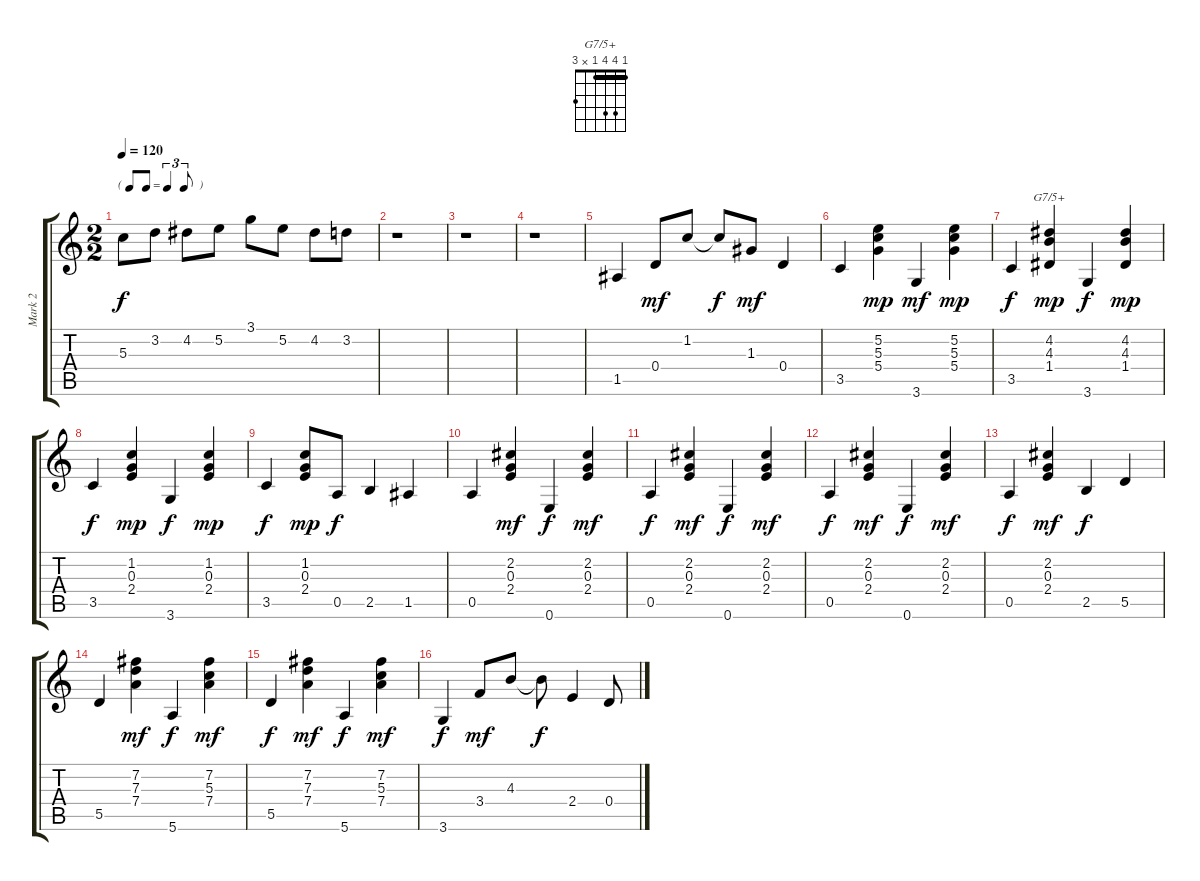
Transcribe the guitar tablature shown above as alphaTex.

\track ("Mark 2" "Mark 2") {instrument electricguitarclean}
\staff {score tabs}
\tuning (E4 B3 G3 D3 A2 E2) {hide}
\chord ("G7/5+" 1 4 4 1 x 3) {barre 1}
\ts (2 2)
\tf triplet8th
\tempo 120
\clef g2
\ks c
5.3.8{dy f} 3.2.8 4.2.8 5.2.8 3.1.8 5.2.8 4.2.8 3.2.8 |
r.1 |
r.1 |
r.1 |
1.5.4 0.4.8{dy mf} 1.2.8 1.2{t}.8{dy f} 1.3.8{dy mf} 0.4.4 |
3.5.4 (5.2 5.3 5.4).4{dy mp} 3.6.4{dy mf} (5.2 5.3 5.4).4{dy mp} |
3.5.4{dy f} (4.2 4.3 1.4).4{ch "G7/5+" dy mp} 3.6.4{dy f} (4.2 4.3 1.4).4{dy mp} |
3.5.4{dy f} (1.2 0.3 2.4).4{dy mp} 3.6.4{dy f} (1.2 0.3 2.4).4{dy mp} |
3.5.4{dy f} (1.2 0.3 2.4).8{dy mp} 0.5.8{dy f} 2.5.4 1.5.4 |
0.5.4 (2.2 0.3 2.4).4{dy mf} 0.6.4{dy f} (2.2 0.3 2.4).4{dy mf} |
0.5.4{dy f} (2.2 0.3 2.4).4{dy mf} 0.6.4{dy f} (2.2 0.3 2.4).4{dy mf} |
0.5.4{dy f} (2.2 0.3 2.4).4{dy mf} 0.6.4{dy f} (2.2 0.3 2.4).4{dy mf} |
0.5.4{dy f} (2.2 0.3 2.4).4{dy mf} 2.5.4{dy f} 5.5.4 |
5.5.4 (7.2 7.3 7.4).4{dy mf} 5.6.4{dy f} (7.2 5.3 7.4).4{dy mf} |
5.5.4{dy f} (7.2 7.3 7.4).4{dy mf} 5.6.4{dy f} (7.2 5.3 7.4).4{dy mf} |
3.6.4{dy f} 3.4.8{dy mf} 4.3.8 4.3{t}.8{dy f} 2.4.4 0.4.8
